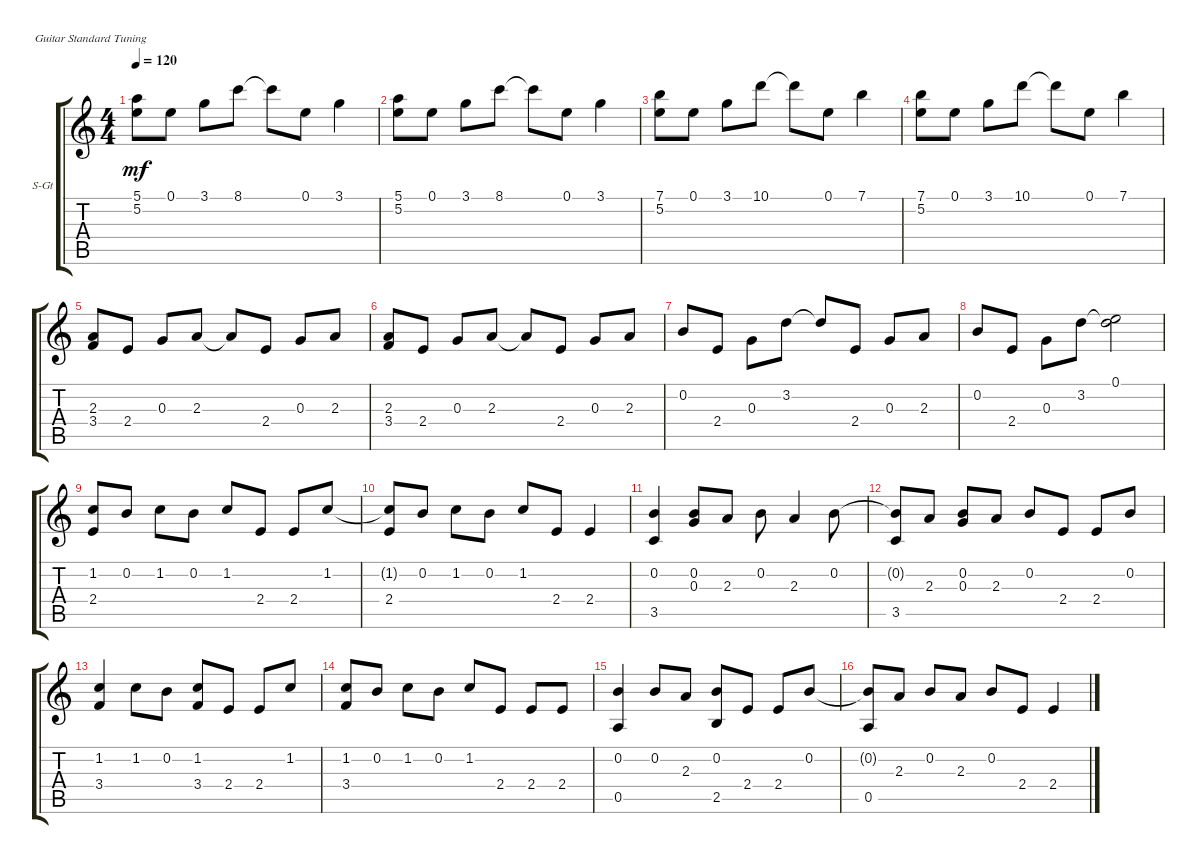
\defaultSystemsLayout 4
\bracketExtendMode groupsimilarinstruments
\firstSystemTrackNameOrientation horizontal
\otherSystemsTrackNameOrientation horizontal
\track ("Steel Guitar" "S-Gt") {instrument acousticguitarsteel}
\staff {score tabs}
\tuning (E4 B3 G3 D3 A2 E2)
\ts (4 4)
\tempo 120
\clef g2
\ks c
(5.1 5.2).8{dy mf instrument acousticguitarsteel} 0.1.8 3.1.8 8.1.8 8.1{t}.8 0.1.8 3.1.4 |
(5.1 5.2).8 0.1.8 3.1.8 8.1.8 8.1{t}.8 0.1.8 3.1.4 |
(7.1 5.2).8 0.1.8 3.1.8 10.1.8 10.1{t}.8 0.1.8 7.1.4 |
(7.1 5.2).8 0.1.8 3.1.8 10.1.8 10.1{t}.8 0.1.8 7.1.4 |
(2.3 3.4).8 2.4.8 0.3.8 2.3.8 2.3{t}.8 2.4.8 0.3.8 2.3.8 |
(2.3 3.4).8 2.4.8 0.3.8 2.3.8 2.3{t}.8 2.4.8 0.3.8 2.3.8 |
0.2.8 2.4.8 0.3.8 3.2.8 3.2{t}.8 2.4.8 0.3.8 2.3.8 |
0.2.8 2.4.8 0.3.8 3.2.8 (3.2{t} 0.1).2 |
(1.2 2.4).8 0.2.8 1.2.8 0.2.8 1.2.8 2.4.8 2.4.8 1.2.8 |
(1.2{t} 2.4).8 0.2.8 1.2.8 0.2.8 1.2.8 2.4.8 2.4.4 |
(0.2 3.5).4 (0.2 0.3).8 2.3.8 0.2.8 2.3.4 0.2.8 |
(0.2{t} 3.5).8 2.3.8 (0.2 0.3).8 2.3.8 0.2.8 2.4.8 2.4.8 0.2.8 |
(1.2 3.4).4 1.2.8 0.2.8 (1.2 3.4).8 2.4.8 2.4.8 1.2.8 |
(1.2 3.4).8 0.2.8 1.2.8 0.2.8 1.2.8 2.4.8 2.4.8 2.4.8 |
(0.2 0.5).4 0.2.8 2.3.8 (0.2 2.5).8 2.4.8 2.4.8 0.2.8 |
(0.2{t} 0.5).8 2.3.8 0.2.8 2.3.8 0.2.8 2.4.8 2.4.4
